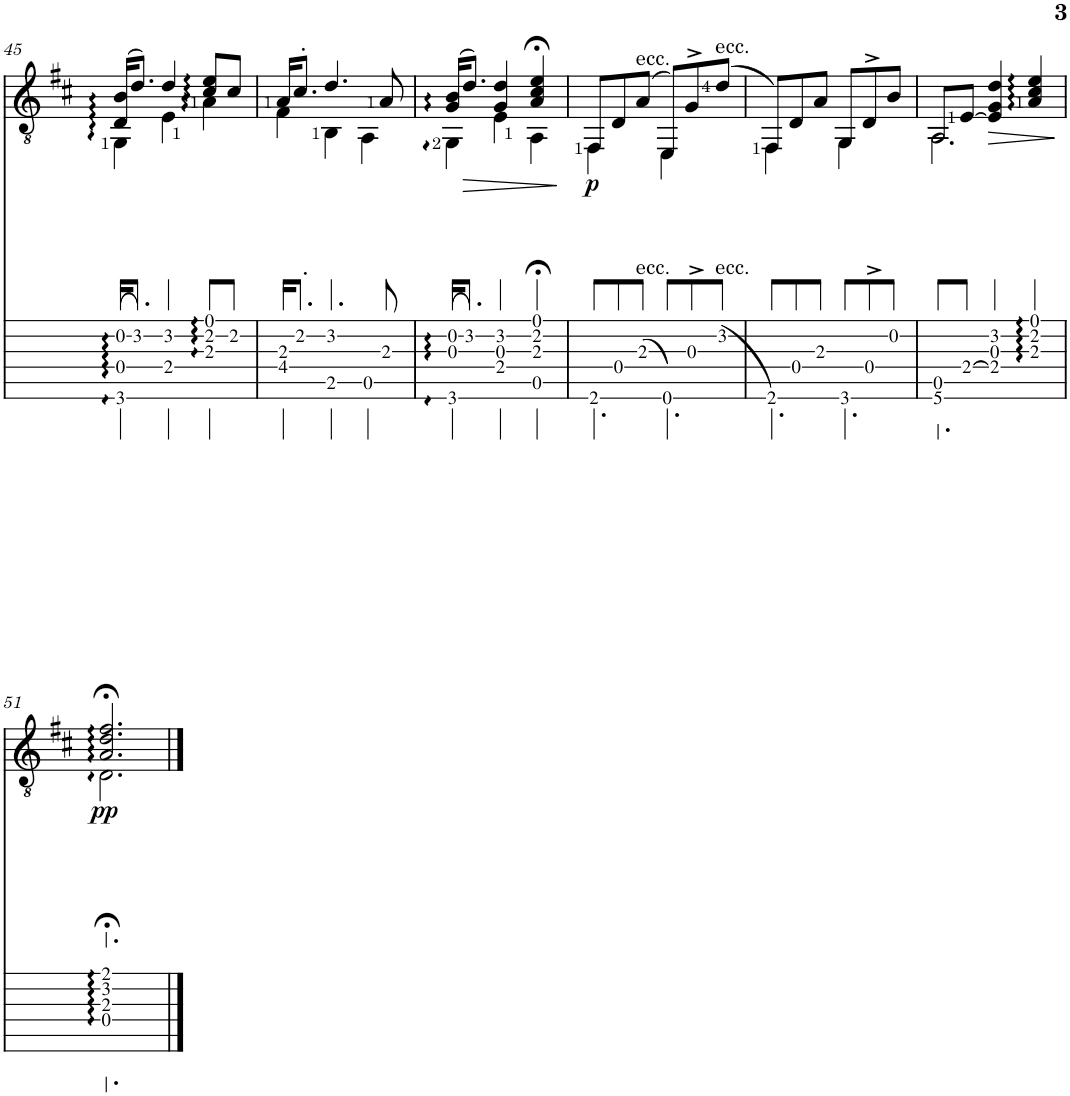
**kern	**kern	**dynam
*part2	*part1	*part1
*staff2	*staff1	*staff1
*I"Chitarra classica (Intavolatura)	*I"Classical Guitar	*
!!LO:PB:g=z
*	*clefGv2	*
*k[f#c#]	*k[f#c#]	*
*M3/4	*M3/4	*
=45	=45	=45
*^	*^	*
(16D/ 16B/KL	4GG\	(16D/ 16B/KL	4GG\	.
8.d/J)	.	8.d/J)	.	.
4d/	4E\	4d/	4E\	.
8c#/ 8e/L	4A\	8c#/ 8e/L	4A\	.
8c#/J	.	8c#/J	.	.
=46	=46	=46	=46	=46
16A/KL	4F#\	16A/KL	4F#\	.
8.c#'/J	.	8.c#'/J	.	.
4.d/	4BB\	4.d/	4BB\	.
.	4AA\	.	4AA\	.
8A/	.	8A/	.	.
=47	=47	=47	=47	=47
(16G/ 16B/KL	4GG\	(16G/ 16B/KL	4GG\	.
!	!	!	!	!LO:HP:b
8.d/J)	.	8.d/J)	.	>
4G/ 4d/	4E\	4G/ 4d/	4E\	.
4A/;< 4c#/;< 4e/;<	4AA\	4A/;< 4c#/;< 4e/;<	4AA\	.
*v	*v	*	*	*
*	*v	*v	*
.	.	]
=48	=48	=48
*^	*^	*
!	!	!	!	!LO:DY:b
8FF#/L	4.FF#\	8FF#/L	4.FF#\	p
8D/	.	8D/	.	.
!	!	!LO:TX:a:t=ecc.	!	!
!LO:TX:a:t=ecc.	!	!	!	!
(8A/J	.	(8A/J	.	.
8EE/L)	4.EE\	8EE/L)	4.EE\	.
8G^/	.	8G^/	.	.
!	!	!LO:TX:a:t=ecc.	!	!
!LO:TX:a:t=ecc.	!	!	!	!
(8d/J	.	(8d/J	.	.
=49	=49	=49	=49	=49
8FF#/L)	4.FF#\	8FF#/L)	4.FF#\	.
8D/	.	8D/	.	.
8A/J	.	8A/J	.	.
8GG/L	4.GG\	8GG/L	4.GG\	.
8D^/	.	8D^/	.	.
8B/J	.	8B/J	.	.
=50	=50	=50	=50	=50
!LO:N:head=open	!	!LO:N:head=open	!	!
8AA/L	2.AA\	8AA/L	2.AA\	.
[8E/J	.	[8E/J	.	.
!	!	!	!	!LO:HP:b
4E/] 4G/ 4d/	.	4E/] 4G/ 4d/	.	>
4A/ 4c#/ 4e/	.	4A/ 4c#/ 4e/	.	.
*v	*v	*	*	*
*	*v	*v	*
.	.	]
!!LO:LB:g=z
=51	=51	=51
*^	*^	*
!	!	!	!	!LO:DY:b
2.A/;< 2.d/;< 2.f#/;<	2.D\	2.A/;< 2.d/;< 2.f#/;<	2.D\	pp
*v	*v	*	*	*
*	*v	*v	*
==	==	==
*-	*-	*-
